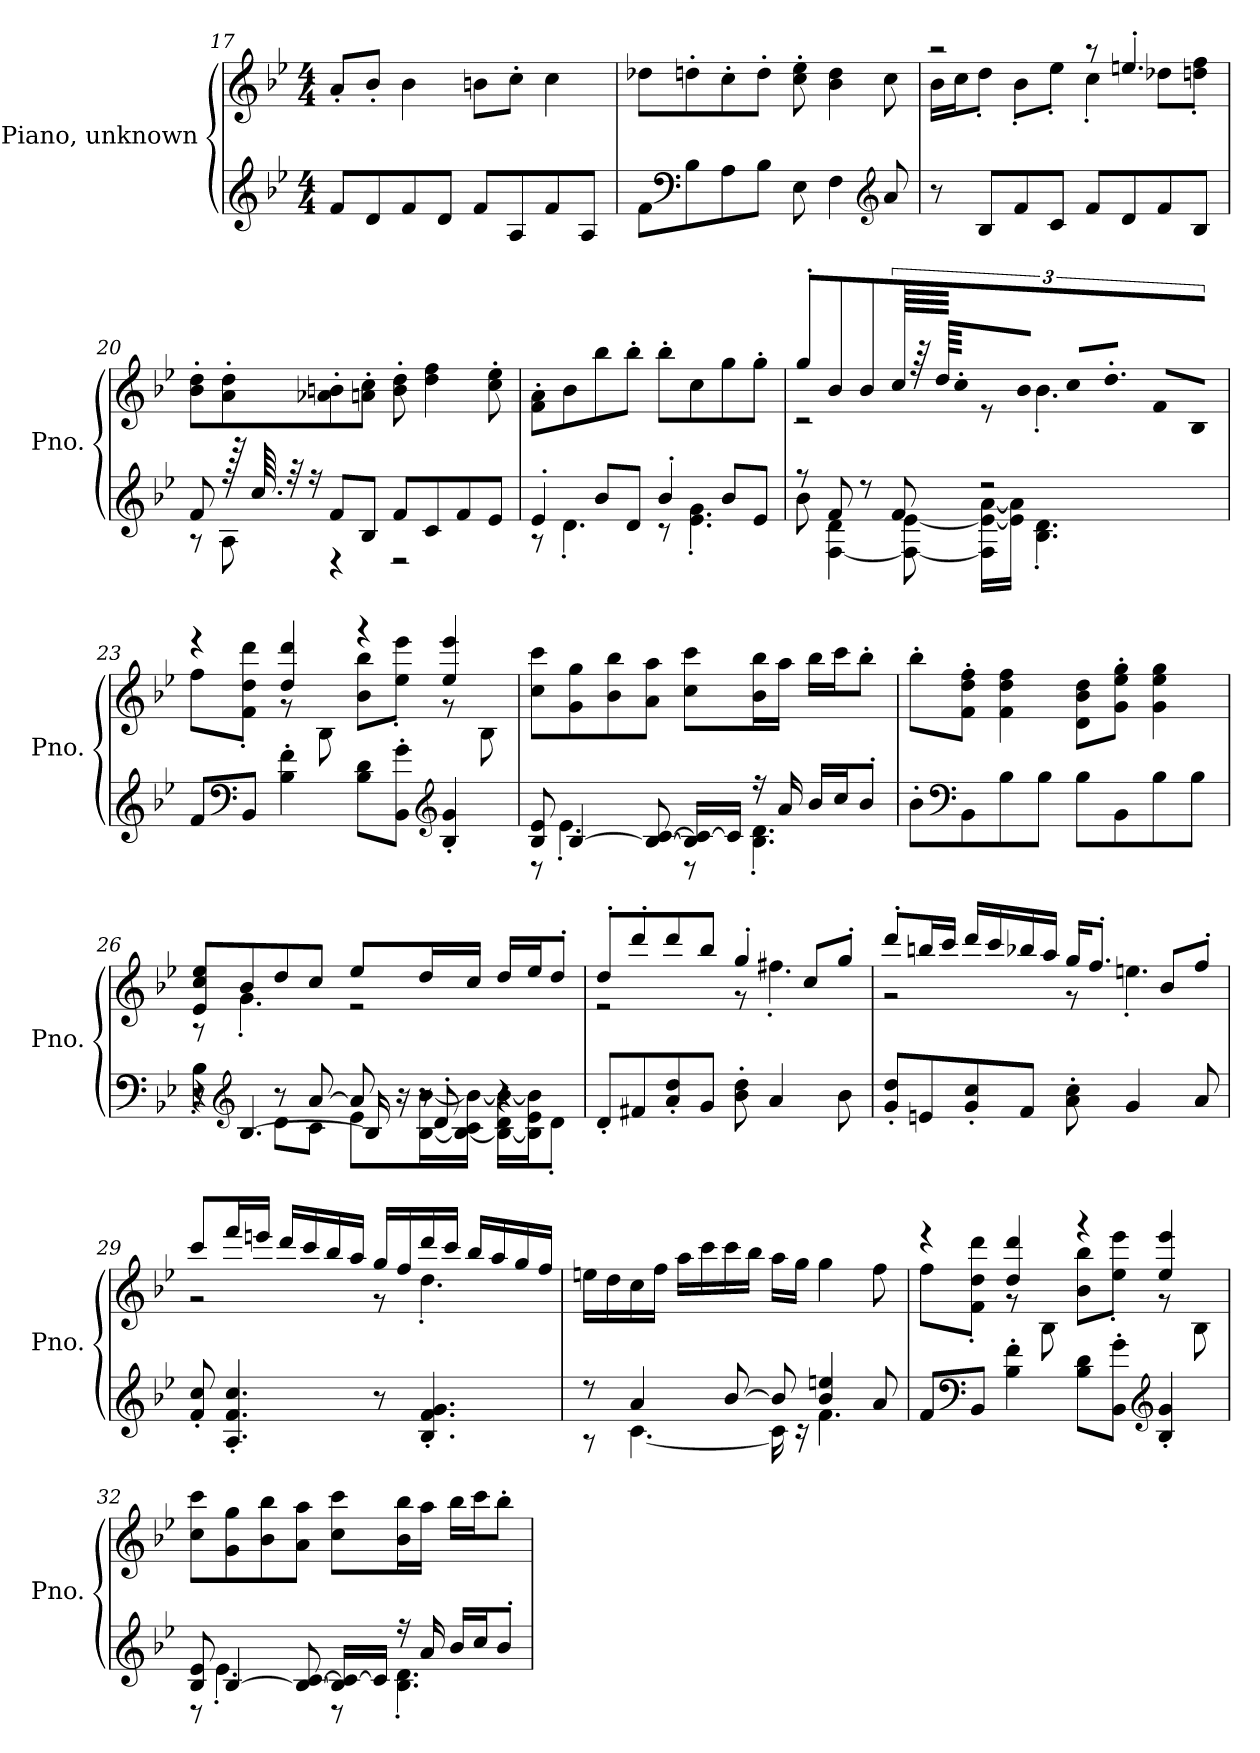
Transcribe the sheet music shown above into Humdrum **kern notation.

**kern	**kern
*part1	*part1
*staff2	*staff1
*I"Piano, unknown	*
*I'Pno.	*
!!LO:LB:g=z
*clefG2	*clefG2
*k[b-e-]	*k[b-e-]
*M4/4	*M4/4
=17	=17
8f/L	8a'/L
8d/	8b-'/J
8f/	4b-\
8d/J	.
8f/L	8bn\L
8A/	8cc'\J
8f/	4cc\
8A/J	.
=18	=18
8f\L	8dd-X\L
*clefF4	*
8B-\	8ddn'\
8A\	8cc'\
8B-\J	8dd'\J
8E-\	8cc\' 8ee-\'
4F\	4b-\ 4dd\
*clefG2	*
8a/	8cc\
=19	=19
*	*^
8r	2r	16b-\LL
.	.	16cc\J
8B-/L	.	8dd'\J
8f/	.	8b-'\L
8c/J	.	8ee-'\J
8f/L	8r	4cc'\
8d/	4.een'/	.
8f/	.	8dd-X\L
8B-/J	.	8ddn\' 8ff\'J
*	*v	*v
!!LO:PB:g=z
=20	=20
*^	*
8f/	8r	8b-\' 8dd\'L
128r	8A\	8a\' 8dd\'
64.cc/	.	.
32r	.	.
16r	.	.
8f/L	4r	8a-X\' 8bn\'
8B-/J	.	8an\' 8cc\'J
8f/L	2r	8b\' 8dd\'
8c/	.	4dd\ 4ff\
8f/	.	.
8e-/J	.	8cc\' 8ee-\'
=21	=21	=21
4e-'/	8r	8f\' 8a\'L
.	4.d'\	8b-\
8b-/L	.	8bb-\
8d/J	.	8bb-'\J
4b-'/	8r	8bb-'\L
.	4.e-\' 4.g\'	8cc\
8b-/L	.	8gg\
8e-/J	.	8gg'\J
=22	=22	=22
*	*	*^
8r	8b-\	8gg'/L	2r
8f/	[4F\ 4d\	8b-/	.
8r	.	8b-/	.
8f/	8F\_ [8e-\	96cc/Jkkk	.
.	.	96r	.
.	.	96dd/KLLL	.
.	.	32cc'/J	.
.	.	16b-/JJ	.
2r	16F\] 16e-\_ [16a\LL	16cc/KL	8r
.	16e-\] 16a\]JJ	8.dd'/J	.
.	4.B-\' 4.d\'	.	4.b-'\
.	.	8f/L	.
.	.	8B-/J	.
*v	*v	*	*
!!LO:LB:g=z	!!
=23	=23	=23
8f/L	4r	8ff\L
*clefF4	*	*
8BB-/J	.	8f\' 8dd\' 8ddd\'J
4B-\' 4f\'	4dd/ 4ddd/	8r
.	.	8B-\
8B-\ 8d\L	4r	8b-\ 8bb-\L
8BB-\' 8g\'J	.	8ee-\' 8eee-\'J
*clefG2	*	*
4B-/' 4g/'	4ee-/ 4eee-/	8r
.	.	8B-\
*	*v	*v
=24	=24
*^	*
8B-/ 8e-/	8r	8cc\ 8ccc\L
[4B-/	4.e-'\	8g\ 8gg\
.	.	8b-\ 8bb-\
8B-/_ [8c/	.	8a\ 8aa\J
16B-/] 16c/_LL	8r	8cc\ 8ccc\L
16c/JJ]	.	.
16r	4.B-\' 4.d\'	16b-\ 16bb-\L
16a/	.	16aa\JJ
16b-/LL	.	16bb-\LL
16cc/J	.	16ccc\J
8b-'/J	.	8bb-'\J
*v	*v	*
=25	=25
8b-'\L	8bb-'\L
*clefF4	*
8BB-\	8f\' 8dd\' 8ff\'J
8B-\	4f\ 4dd\ 4ff\
8B-\J	.
8B-\L	8d\ 8b-\ 8dd\L
8BB-\	8g\' 8ee-\' 8gg\'J
8B-\	4g\ 4ee-\ 4gg\
8B-\J	.
!!LO:LB:g=z
=26	=26
*^	*^
*	*^	*	*
4r	4B-'\	8r	8e-/ 8cc/ 8ee-/L	8r
*clefG2	*	*	*	*
.	.	[4.B-/	8b-/	4.g'\
8r	8d\L	.	8dd/	.
[8a/	8c\J	.	8cc/J	.
8a/]	8e-\L	16B-/]	8ee-/L	2r
.	.	16r	.	.
8r	[16B-\ [16b-\L	8d'/	16dd/L	.
.	16B-\_ 16c\ 16b-\_JJ	.	16cc/JJ	.
4r	16B-\_ 16d\ 16b-\_LL	4r	16dd/LL	.
.	16B-\] 16e-\ 16b-\]J	.	16ee-/J	.
.	8d'\J	.	8dd'/J	.
*v	*v	*v	*	*
=27	=27	=27
8d'/L	8dd'/L	2r
8f#X/	8ddd'/	.
8a/' 8dd/'	8ddd/	.
8g/J	8bb-/J	.
8b-\' 8dd\'	4gg'/	8r
4a/	.	4.ff#X'\
.	8cc/L	.
8b-\	8gg'/J	.
!!LO:LB:g=z	!!
=28	=28	=28
8g/' 8dd/'L	8ddd'/L	2r
8en/	16bbn/L	.
.	16ccc/JJ	.
8g/' 8cc/'	16ddd/LL	.
.	16ccc/	.
8f/J	16bb-X/	.
.	16aa/JJ	.
8a\' 8cc\'	16gg/KL	8r
.	8.ff'/J	.
4g/	.	4.een'\
.	8b-/L	.
8a/	8ff'/J	.
=29	=29	=29
8f/' 8cc/'	8ccc/L	2r
4.A/' 4.f/' 4.cc/'	16fff/L	.
.	16eeen/JJ	.
.	16ddd/LL	.
.	16ccc/	.
.	16bb-/	.
.	16aa/JJ	.
8r	16gg/LL	8r
.	16ff/	.
4.B-/' 4.f/' 4.g/'	16ddd/	4.dd'\
.	16ccc/JJ	.
.	16bb-/LL	.
.	16aa/	.
.	16gg/	.
.	16ff/JJ	.
*	*v	*v
!!LO:LB:g=z
=30	=30
*^	*
8r	8r	16een\LL
.	.	16dd\
4a/	[4.c\	16cc\
.	.	16ff\JJ
.	.	16aa\LL
.	.	16ccc\
[8b-/	.	16ccc\
.	.	16bb-\JJ
8b-/]	16c\]	16aa\LL
.	16r	16gg\JJ
4b-/ 4een/	4.f\	4gg\
8a/	.	8ff\
*v	*v	*
=31	=31
*	*^
8f/L	4r	8ff\L
*clefF4	*	*
8BB-/J	.	8f\' 8dd\' 8ddd\'J
4B-\' 4f\'	4dd/ 4ddd/	8r
.	.	8B-\
8B-\ 8d\L	4r	8b-\ 8bb-\L
8BB-\' 8g\'J	.	8ee-\' 8eee-\'J
*clefG2	*	*
4B-/' 4g/'	4ee-/ 4eee-/	8r
.	.	8B-\
*	*v	*v
!!LO:LB:g=z
=32	=32
*^	*
8B-/ 8e-/	8r	8cc\ 8ccc\L
[4B-/	4.e-'\	8g\ 8gg\
.	.	8b-\ 8bb-\
8B-/_ [8c/	.	8a\ 8aa\J
16B-/] 16c/_LL	8r	8cc\ 8ccc\L
16c/JJ]	.	.
16r	4.B-\' 4.d\'	16b-\ 16bb-\L
16a/	.	16aa\JJ
16b-/LL	.	16bb-\LL
16cc/J	.	16ccc\J
8b-'/J	.	8bb-'\J
*v	*v	*
=	=
*-	*-
